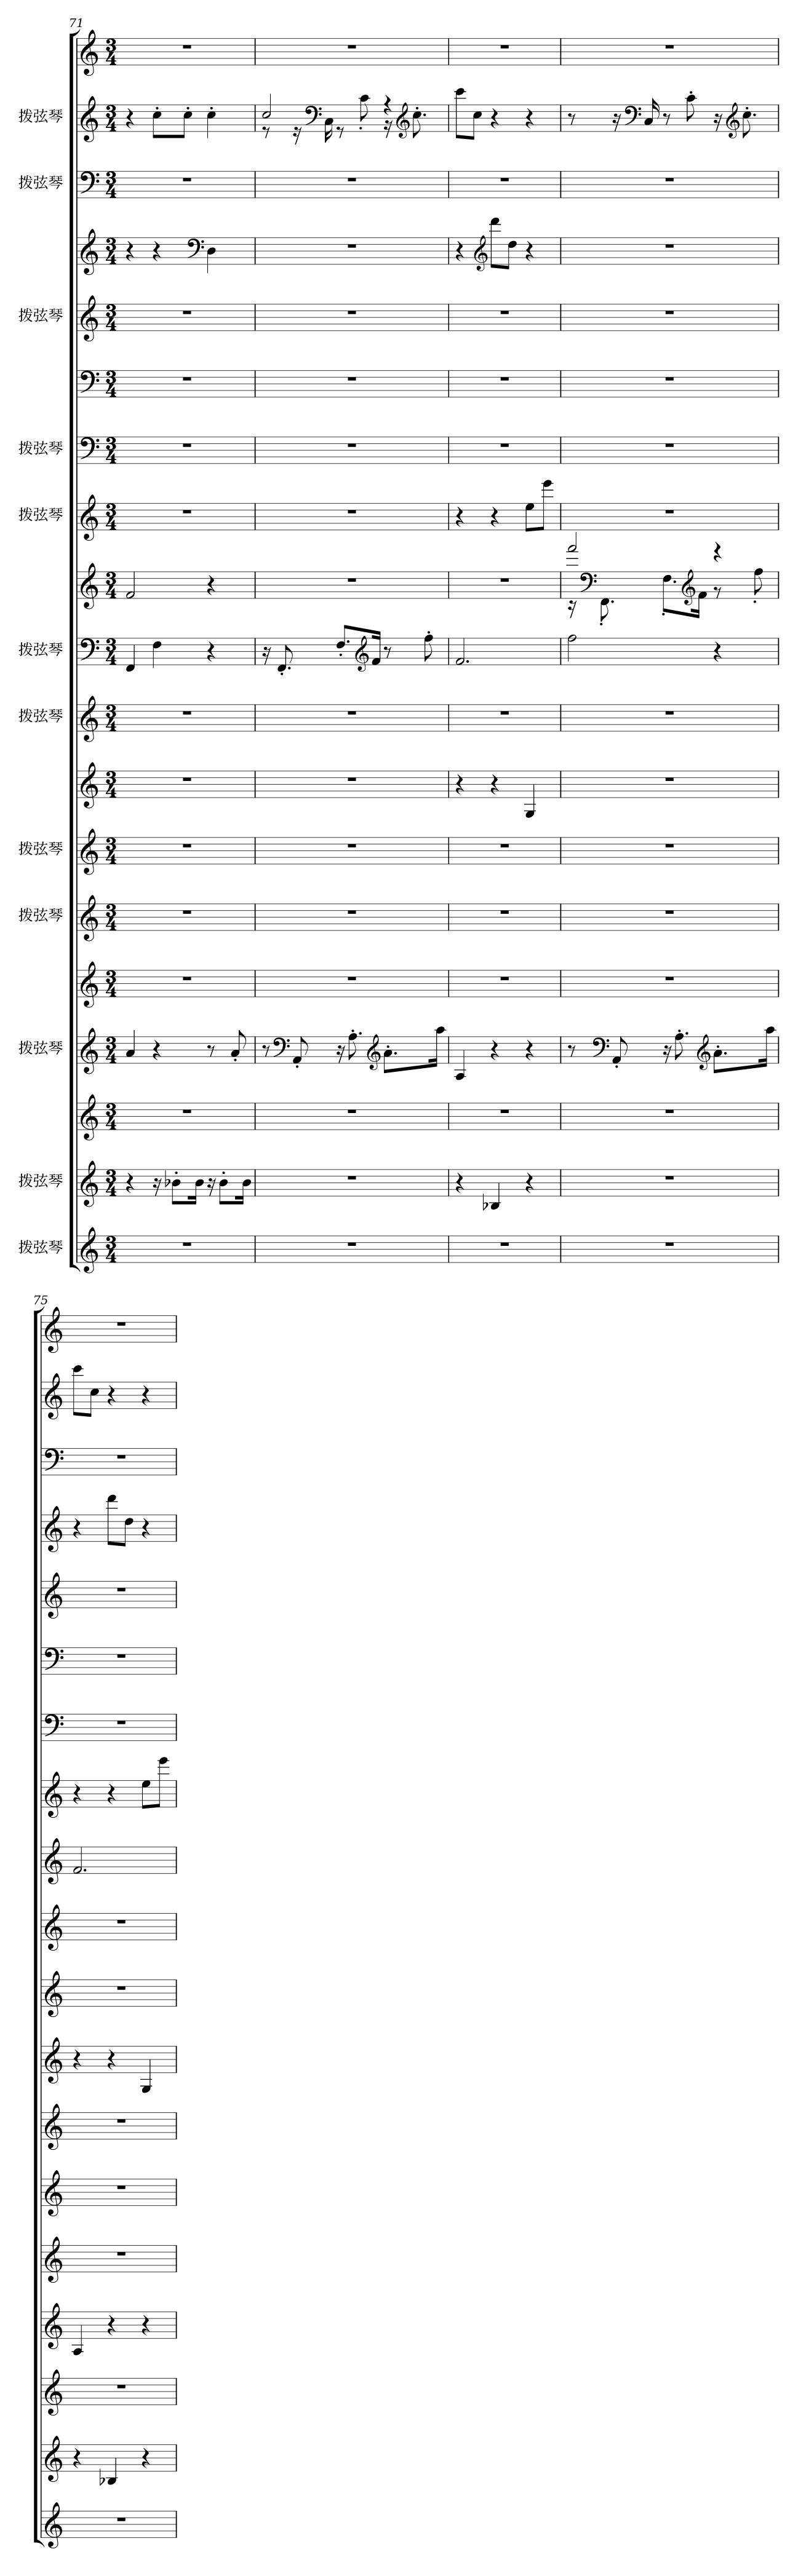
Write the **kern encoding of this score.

**kern	**kern	**kern	**kern	**kern	**kern	**kern	**kern	**kern	**kern	**kern	**kern	**kern	**kern	**kern	**kern	**kern	**kern	**kern
*part12	*part11	*part11	*part10	*part10	*part9	*part8	*part8	*part7	*part6	*part6	*part5	*part4	*part4	*part3	*part3	*part2	*part1	*part1
*staff19	*staff18	*staff17	*staff16	*staff15	*staff14	*staff13	*staff12	*staff11	*staff10	*staff9	*staff8	*staff7	*staff6	*staff5	*staff4	*staff3	*staff2	*staff1
*I"拨弦琴	*I"拨弦琴	*	*I"拨弦琴	*	*I"拨弦琴	*I"拨弦琴	*	*I"拨弦琴	*I"拨弦琴	*	*I"拨弦琴	*I"拨弦琴	*	*I"拨弦琴	*	*I"拨弦琴	*I"拨弦琴	*
*clefG2	*clefG2	*clefG2	*clefG2	*clefG2	*clefG2	*clefG2	*clefG2	*clefG2	*clefF4	*clefG2	*clefG2	*clefF4	*clefF4	*clefG2	*clefG2	*clefF4	*clefG2	*clefG2
*k[]	*k[]	*k[]	*k[]	*k[]	*k[]	*k[]	*k[]	*k[]	*k[]	*k[]	*k[]	*k[]	*k[]	*k[]	*k[]	*k[]	*k[]	*k[]
*M3/4	*M3/4	*M3/4	*M3/4	*M3/4	*M3/4	*M3/4	*M3/4	*M3/4	*M3/4	*M3/4	*M3/4	*M3/4	*M3/4	*M3/4	*M3/4	*M3/4	*M3/4	*M3/4
=71	=71	=71	=71	=71	=71	=71	=71	=71	=71	=71	=71	=71	=71	=71	=71	=71	=71	=71
2.r	4r	2.r	4a/	2.r	2.r	2.r	2.r	2.r	4FF/	2f/	2.r	2.r	2.r	2.r	4r	2.r	4r	2.r
.	16r	.	4r	.	.	.	.	.	4F\	.	.	.	.	.	4r	.	8cc'\L	.
.	8b-X'\L	.	.	.	.	.	.	.	.	.	.	.	.	.	.	.	.	.
.	.	.	.	.	.	.	.	.	.	.	.	.	.	.	.	.	8cc'\J	.
.	16b-\Jk	.	.	.	.	.	.	.	.	.	.	.	.	.	.	.	.	.
*	*	*	*	*	*	*	*	*	*	*	*	*	*	*	*clefF4	*	*	*
.	16r	.	8r	.	.	.	.	.	4r	4r	.	.	.	.	4D\	.	4cc'\	.
.	8b-'\L	.	.	.	.	.	.	.	.	.	.	.	.	.	.	.	.	.
.	.	.	8a'/	.	.	.	.	.	.	.	.	.	.	.	.	.	.	.
.	16b-\Jk	.	.	.	.	.	.	.	.	.	.	.	.	.	.	.	.	.
=72	=72	=72	=72	=72	=72	=72	=72	=72	=72	=72	=72	=72	=72	=72	=72	=72	=72	=72
*	*	*	*	*	*	*	*	*	*	*	*	*	*	*	*	*	*^	*
2.r	2.r	2.r	8r	2.r	2.r	2.r	2.r	2.r	16r	2.r	2.r	2.r	2.r	2.r	2.r	2.r	2cc/	8r	2.r
.	.	.	.	.	.	.	.	.	8.FF'/	.	.	.	.	.	.	.	.	.	.
*	*	*	*clefF4	*	*	*	*	*	*	*	*	*	*	*	*	*	*	*	*
.	.	.	8AA'/	.	.	.	.	.	.	.	.	.	.	.	.	.	.	16r	.
*	*	*	*	*	*	*	*	*	*	*	*	*	*	*	*	*	*clefF4	*	*
.	.	.	.	.	.	.	.	.	.	.	.	.	.	.	.	.	.	16C\	.
.	.	.	16r	.	.	.	.	.	8.F'/L	.	.	.	.	.	.	.	.	8r	.
.	.	.	8.A'\	.	.	.	.	.	.	.	.	.	.	.	.	.	.	.	.
.	.	.	.	.	.	.	.	.	.	.	.	.	.	.	.	.	.	8c'\	.
*	*	*	*	*	*	*	*	*	*clefG2	*	*	*	*	*	*	*	*	*	*
.	.	.	.	.	.	.	.	.	16f/Jk	.	.	.	.	.	.	.	.	.	.
*	*	*	*clefG2	*	*	*	*	*	*	*	*	*	*	*	*	*	*	*	*
.	.	.	8.a'\L	.	.	.	.	.	8r	.	.	.	.	.	.	.	4r	16r	.
*	*	*	*	*	*	*	*	*	*	*	*	*	*	*	*	*	*clefG2	*	*
.	.	.	.	.	.	.	.	.	.	.	.	.	.	.	.	.	.	8.cc'\	.
.	.	.	.	.	.	.	.	.	8ff'\	.	.	.	.	.	.	.	.	.	.
.	.	.	16aa\Jk	.	.	.	.	.	.	.	.	.	.	.	.	.	.	.	.
*	*	*	*	*	*	*	*	*	*	*	*	*	*	*	*	*	*v	*v	*
!!LO:PB:g=z
=73	=73	=73	=73	=73	=73	=73	=73	=73	=73	=73	=73	=73	=73	=73	=73	=73	=73	=73
2.r	4r	2.r	4A/	2.r	2.r	2.r	4r	2.r	2.f/	2.r	4r	2.r	2.r	2.r	4r	2.r	8ccc\L	2.r
.	.	.	.	.	.	.	.	.	.	.	.	.	.	.	.	.	8cc\J	.
*	*	*	*	*	*	*	*	*	*	*	*	*	*	*	*clefG2	*	*	*
.	4B-X/	.	4r	.	.	.	4r	.	.	.	4r	.	.	.	8ddd\L	.	4r	.
.	.	.	.	.	.	.	.	.	.	.	.	.	.	.	8dd\J	.	.	.
.	4r	.	4r	.	.	.	4G/	.	.	.	8ee\L	.	.	.	4r	.	4r	.
.	.	.	.	.	.	.	.	.	.	.	8eee\J	.	.	.	.	.	.	.
=74	=74	=74	=74	=74	=74	=74	=74	=74	=74	=74	=74	=74	=74	=74	=74	=74	=74	=74
*	*	*	*	*	*	*	*	*	*	*^	*	*	*	*	*	*	*	*
2.r	2.r	2.r	8r	2.r	2.r	2.r	2.r	2.r	2ff\	2fff/	16r	2.r	2.r	2.r	2.r	2.r	2.r	8r	2.r
*	*	*	*	*	*	*	*	*	*	*clefF4	*	*	*	*	*	*	*	*	*
.	.	.	.	.	.	.	.	.	.	.	8.FF'\	.	.	.	.	.	.	.	.
*	*	*	*clefF4	*	*	*	*	*	*	*	*	*	*	*	*	*	*	*	*
.	.	.	8AA'/	.	.	.	.	.	.	.	.	.	.	.	.	.	.	16r	.
*	*	*	*	*	*	*	*	*	*	*	*	*	*	*	*	*	*	*clefF4	*
.	.	.	.	.	.	.	.	.	.	.	.	.	.	.	.	.	.	16C/	.
.	.	.	16r	.	.	.	.	.	.	.	8.F'\L	.	.	.	.	.	.	8r	.
.	.	.	8.A'\	.	.	.	.	.	.	.	.	.	.	.	.	.	.	.	.
.	.	.	.	.	.	.	.	.	.	.	.	.	.	.	.	.	.	8c'\	.
*	*	*	*	*	*	*	*	*	*	*clefG2	*	*	*	*	*	*	*	*	*
.	.	.	.	.	.	.	.	.	.	.	16f\Jk	.	.	.	.	.	.	.	.
*	*	*	*clefG2	*	*	*	*	*	*	*	*	*	*	*	*	*	*	*	*
.	.	.	8.a'\L	.	.	.	.	.	4r	4r	8r	.	.	.	.	.	.	16r	.
*	*	*	*	*	*	*	*	*	*	*	*	*	*	*	*	*	*	*clefG2	*
.	.	.	.	.	.	.	.	.	.	.	.	.	.	.	.	.	.	8.cc'\	.
.	.	.	.	.	.	.	.	.	.	.	8ff'\	.	.	.	.	.	.	.	.
.	.	.	16aa\Jk	.	.	.	.	.	.	.	.	.	.	.	.	.	.	.	.
*	*	*	*	*	*	*	*	*	*	*v	*v	*	*	*	*	*	*	*	*
=75	=75	=75	=75	=75	=75	=75	=75	=75	=75	=75	=75	=75	=75	=75	=75	=75	=75	=75
2.r	4r	2.r	4A/	2.r	2.r	2.r	4r	2.r	2.r	2.f/	4r	2.r	2.r	2.r	4r	2.r	8ccc\L	2.r
.	.	.	.	.	.	.	.	.	.	.	.	.	.	.	.	.	8cc\J	.
.	4B-X/	.	4r	.	.	.	4r	.	.	.	4r	.	.	.	8ddd\L	.	4r	.
.	.	.	.	.	.	.	.	.	.	.	.	.	.	.	8dd\J	.	.	.
.	4r	.	4r	.	.	.	4G/	.	.	.	8ee\L	.	.	.	4r	.	4r	.
.	.	.	.	.	.	.	.	.	.	.	8eee\J	.	.	.	.	.	.	.
=	=	=	=	=	=	=	=	=	=	=	=	=	=	=	=	=	=	=
*-	*-	*-	*-	*-	*-	*-	*-	*-	*-	*-	*-	*-	*-	*-	*-	*-	*-	*-
